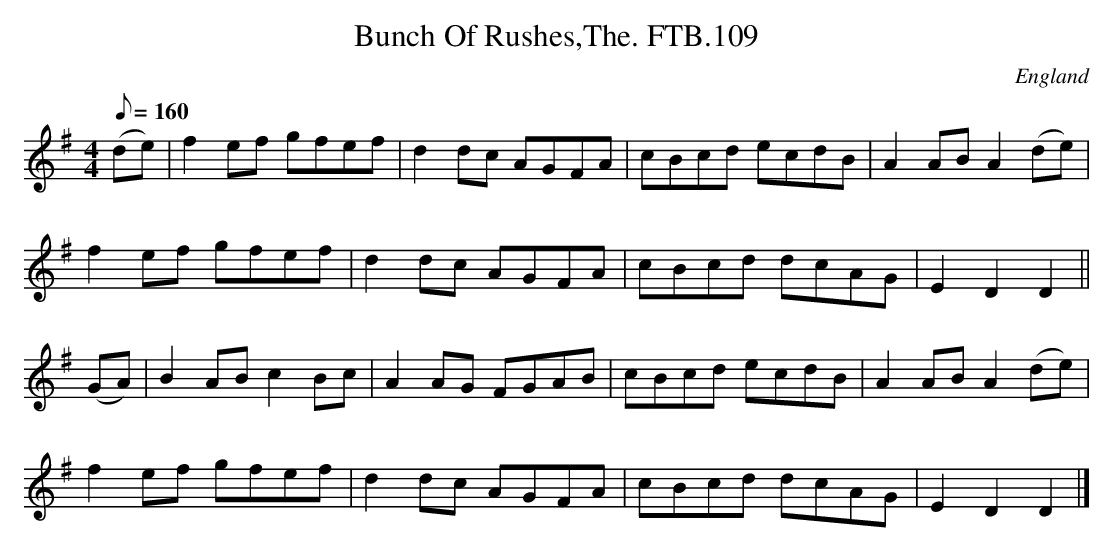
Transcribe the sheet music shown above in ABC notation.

X:1
T:Bunch Of Rushes,The. FTB.109
M:4/4
L:1/8
Q:160
O:England
K:G major
(de)|f2ef gfef|d2dc AGFA|cBcd ecdB|A2ABA2(de)|
f2ef gfef|d2dc AGFA|cBcd dcAG|E2D2D2||
(GA)|B2ABc2Bc|A2AG FGAB|cBcd ecdB|A2ABA2(de)|
f2ef gfef|d2dc AGFA|cBcd dcAG|E2D2D2|]
